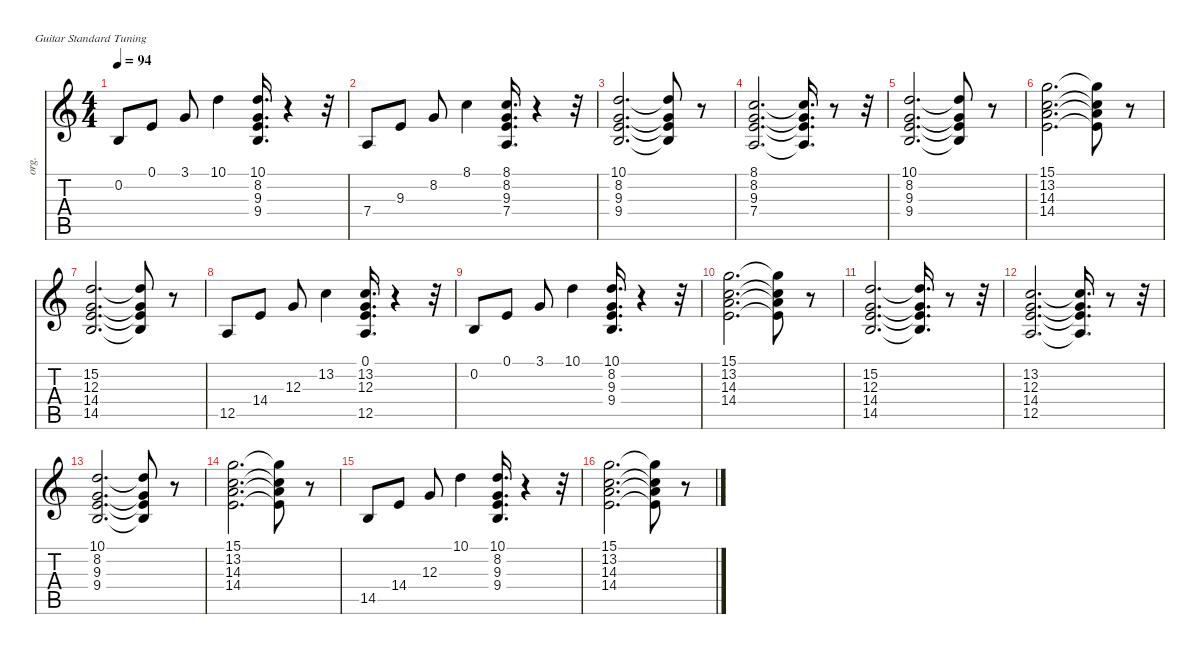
\defaultSystemsLayout 4
\hideDynamics
\bracketExtendMode nobrackets
\otherSystemsTrackNameOrientation horizontal
\track ("Hammond Organ" "org.") {instrument drawbarorgan}
\staff {score tabs}
\tuning (E4 B3 G3 D3 A2 E2)
\ts (4 4)
\tempo 94
\clef g2
\ks c
0.2.8{dy mp beam Up} 0.1.8{dy p beam Up} 3.1.8{beam Up} 10.1.4{dy mp beam Down} (10.1 8.2 9.3 9.4).16{d beam Up} r.4{beam Up} r.32{beam Up} |
7.4.8{beam Up} 9.3.8{dy p beam Up} 8.2.8{beam Up} 8.1.4{dy mp beam Down} (8.1 8.2 9.3 7.4).16{d beam Up} r.4{beam Up} r.32{beam Up} |
(10.1 8.2 9.3 9.4).2{d beam Up} (10.1{t} 8.2{t} 9.3{t} 9.4{t}).8{dy f beam Up} r.8{beam Up} |
(8.1 8.2 9.3 7.4).2{d dy mp beam Up} (8.1{t} 8.2{t} 9.3{t} 7.4{t}).16{d dy f beam Up} r.8{beam Up} r.32{beam Up} |
(10.1 8.2 9.3 9.4).2{d dy mp beam Up} (10.1{t} 8.2{t} 9.3{t} 9.4{t}).8{dy f beam Up} r.8{beam Up} |
(15.1 13.2 14.3 14.4).2{d dy mp beam Down} (15.1{t} 13.2{t} 14.3{t} 14.4{t}).8{dy f beam Down} r.8{beam Down} |
(15.2 12.3 14.4 14.5).2{d dy mp beam Up} (15.2{t} 12.3{t} 14.4{t} 14.5{t}).8{dy f beam Up} r.8{beam Up} |
12.5.8{dy mp beam Up} 14.4.8{dy p beam Up} 12.3.8{beam Up} 13.2.4{dy mp beam Down} (0.1 13.2 12.3 12.5).16{d beam Up} r.4{beam Up} r.32{beam Up} |
0.2.8{beam Up} 0.1.8{dy p beam Up} 3.1.8{beam Up} 10.1.4{dy mp beam Down} (10.1 8.2 9.3 9.4).16{d beam Up} r.4{beam Up} r.32{beam Up} |
(15.1 13.2 14.3 14.4).2{d beam Down} (15.1{t} 13.2{t} 14.3{t} 14.4{t}).8{dy f beam Down} r.8{beam Down} |
(15.2 12.3 14.4 14.5).2{d dy mp beam Up} (15.2{t} 12.3{t} 14.4{t} 14.5{t}).16{d dy f beam Up} r.8{beam Up} r.32{beam Up} |
(13.2 12.3 14.4 12.5).2{d dy mp beam Up} (13.2{t} 12.3{t} 14.4{t} 12.5{t}).16{d dy f beam Up} r.8{beam Up} r.32{beam Up} |
(10.1 8.2 9.3 9.4).2{d dy mp beam Up} (10.1{t} 8.2{t} 9.3{t} 9.4{t}).8{dy f beam Up} r.8{beam Up} |
(15.1 13.2 14.3 14.4).2{d dy mp beam Down} (15.1{t} 13.2{t} 14.3{t} 14.4{t}).8{dy f beam Down} r.8{beam Down} |
14.5.8{dy mp beam Up} 14.4.8{dy p beam Up} 12.3.8{beam Up} 10.1.4{dy mp beam Down} (10.1 8.2 9.3 9.4).16{d beam Up} r.4{beam Up} r.32{beam Up} |
(15.1 13.2 14.3 14.4).2{d beam Down} (15.1{t} 13.2{t} 14.3{t} 14.4{t}).8{dy f beam Down} r.8{beam Down}
